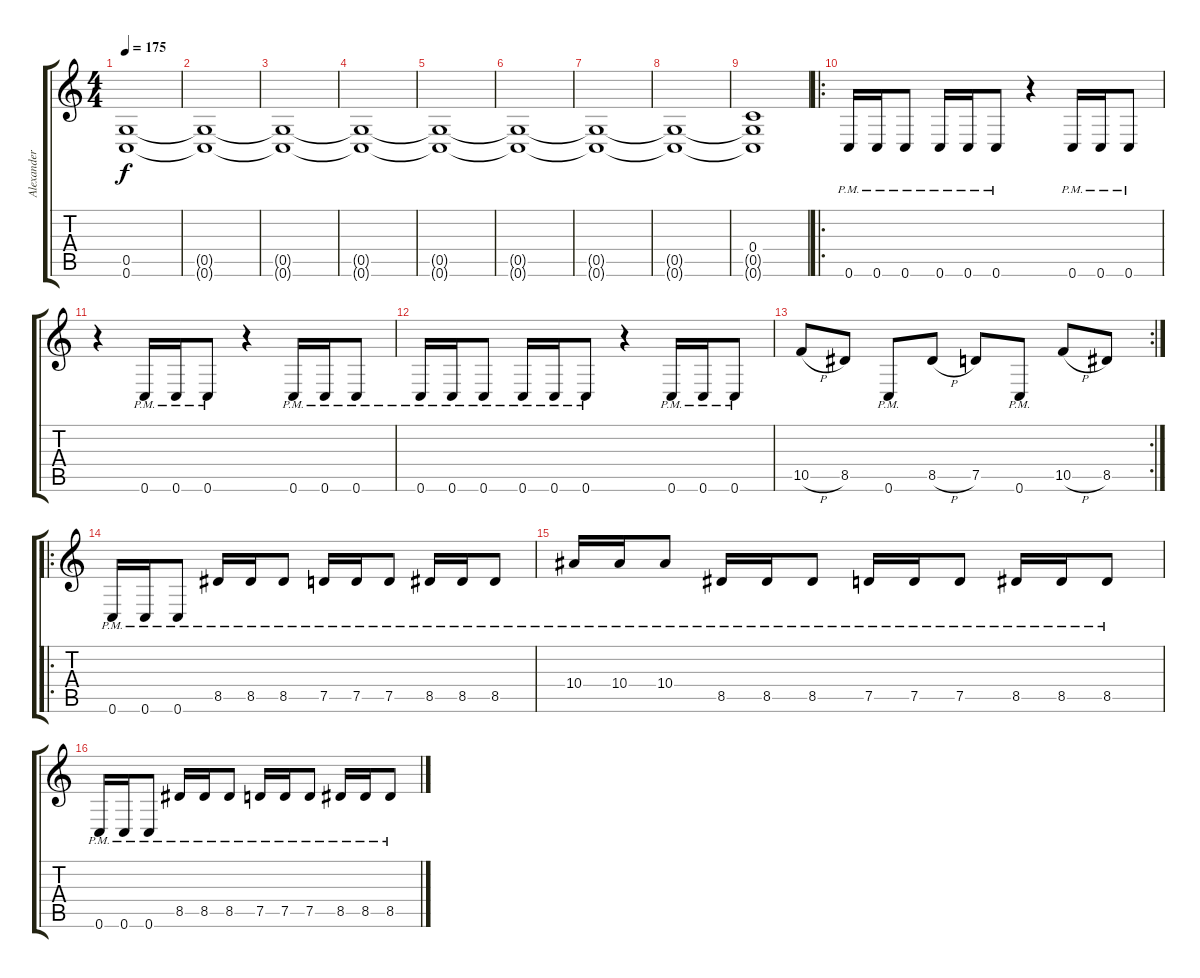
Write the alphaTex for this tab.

\track ("Alexander Dietz " "Alexander ") {instrument distortionguitar}
\staff {score tabs}
\tuning (D4 A3 F3 C3 G2 C2) {hide}
\ts (4 4)
\tempo 175
\clef g2
\ks c
(0.5{t} 0.6{t}).1{dy f} |
(0.5{t} 0.6{t}).1 |
(0.5{t} 0.6{t}).1 |
(0.5{t} 0.6{t}).1 |
(0.5{t} 0.6{t}).1 |
(0.5{t} 0.6{t}).1 |
(0.5{t} 0.6{t}).1 |
(0.5{t} 0.6{t}).1 |
(0.4 0.5{t} 0.6{t}).1 |
\ro
0.6{pm}.16 0.6{pm}.16 0.6{pm}.8 0.6{pm}.16 0.6{pm}.16 0.6{pm}.8 r.4 0.6{pm}.16 0.6{pm}.16 0.6{pm}.8 |
r.4 0.6{pm}.16 0.6{pm}.16 0.6{pm}.8 r.4 0.6{pm}.16 0.6{pm}.16 0.6{pm}.8 |
0.6{pm}.16 0.6{pm}.16 0.6{pm}.8 0.6{pm}.16 0.6{pm}.16 0.6{pm}.8 r.4 0.6{pm}.16 0.6{pm}.16 0.6{pm}.8 |
\rc 2
10.5{h}.8 8.5.8 0.6{pm}.8 8.5{h}.8 7.5.8 0.6{pm}.8 10.5{h}.8 8.5.8 |
\ro
0.6{pm}.16 0.6{pm}.16 0.6{pm}.8 8.5{pm}.16 8.5{pm}.16 8.5{pm}.8 7.5{pm}.16 7.5{pm}.16 7.5{pm}.8 8.5{pm}.16 8.5{pm}.16 8.5{pm}.8 |
10.4{pm}.16 10.4{pm}.16 10.4{pm}.8 8.5{pm}.16 8.5{pm}.16 8.5{pm}.8 7.5{pm}.16 7.5{pm}.16 7.5{pm}.8 8.5{pm}.16 8.5{pm}.16 8.5{pm}.8 |
0.6{pm}.16 0.6{pm}.16 0.6{pm}.8 8.5{pm}.16 8.5{pm}.16 8.5{pm}.8 7.5{pm}.16 7.5{pm}.16 7.5{pm}.8 8.5{pm}.16 8.5{pm}.16 8.5{pm}.8
